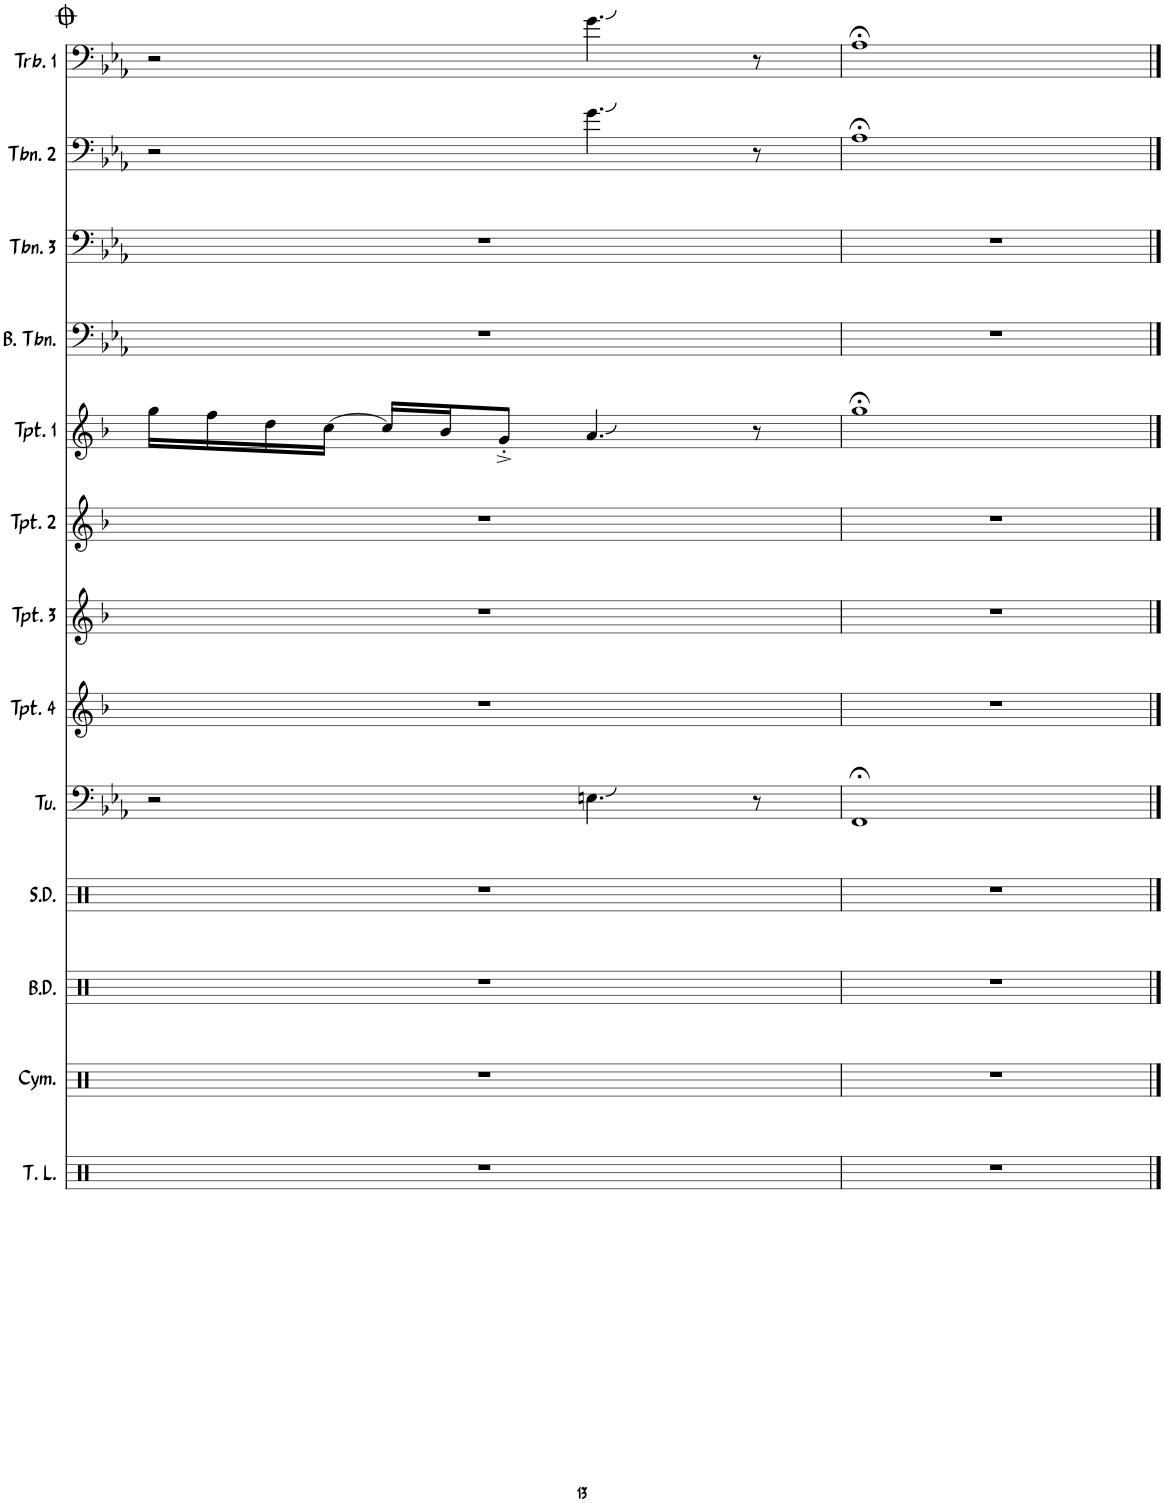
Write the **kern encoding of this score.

**kern	**kern	**kern	**kern	**kern	**kern	**kern	**kern	**kern	**kern	**kern	**kern	**kern
*part13	*part12	*part11	*part10	*part9	*part8	*part7	*part6	*part5	*part4	*part3	*part2	*part1
*staff13	*staff12	*staff11	*staff10	*staff9	*staff8	*staff7	*staff6	*staff5	*staff4	*staff3	*staff2	*staff1
*I"MDL Tenor Line	*I"Cymbals	*I"Bass Drums	*I"Snare Drum	*I"Tuba	*I"Trumpet 4	*I"Trumpet 3	*I"Trumpet 2	*I"Trumpet 1	*I"Bass Trombone	*I"Trombone 3	*I"Trombone 2	*I"Trombone 1
*I'T. L.	*I'Cym.	*I'B.D.	*I'S.D.	*I'Tu.	*I'Tpt. 4	*I'Tpt. 3	*I'Tpt. 2	*I'Tpt. 1	*I'B. Tbn.	*I'Tbn. 3	*I'Tbn. 2	*I'Trb. 1
!!LO:PB:g=z
*clefX	*clefX	*clefX	*clefX	*clefF4	*clefG2	*clefG2	*clefG2	*clefG2	*clefF4	*clefF4	*clefF4	*clefF4
*	*	*	*	*	*Trd1c2	*Trd1c2	*Trd1c2	*Trd1c2	*	*	*	*
*k[]	*k[]	*k[]	*k[]	*k[b-e-a-]	*k[b-]	*k[b-]	*k[b-]	*k[b-]	*k[b-e-a-]	*k[b-e-a-]	*k[b-e-a-]	*k[b-e-a-]
*M4/4	*M4/4	*M4/4	*M4/4	*M4/4	*M4/4	*M4/4	*M4/4	*M4/4	*M4/4	*M4/4	*M4/4	*M4/4
=53	=53	=53	=53	=53	=53	=53	=53	=53	=53	=53	=53	=53
1r	1r	1r	1r	2r	1r	1r	1r	16gg\LL	1r	1r	2r	2r
.	.	.	.	.	.	.	.	16ff\	.	.	.	.
.	.	.	.	.	.	.	.	16dd\	.	.	.	.
.	.	.	.	.	.	.	.	[16cc\JJ	.	.	.	.
.	.	.	.	.	.	.	.	16cc/LL]	.	.	.	.
.	.	.	.	.	.	.	.	16b-/J	.	.	.	.
.	.	.	.	.	.	.	.	8g'^/J	.	.	.	.
.	.	.	.	4.En\	.	.	.	4.a/	.	.	4.g\	4.g\
.	.	.	.	8r	.	.	.	8r	.	.	8r	8r
=54	=54	=54	=54	=54	=54	=54	=54	=54	=54	=54	=54	=54
1r	1r	1r	1r	1FF;<	1r	1r	1r	1gg;<	1r	1r	1A-;<	1A-;<
==	==	==	==	==	==	==	==	==	==	==	==	==
*-	*-	*-	*-	*-	*-	*-	*-	*-	*-	*-	*-	*-
